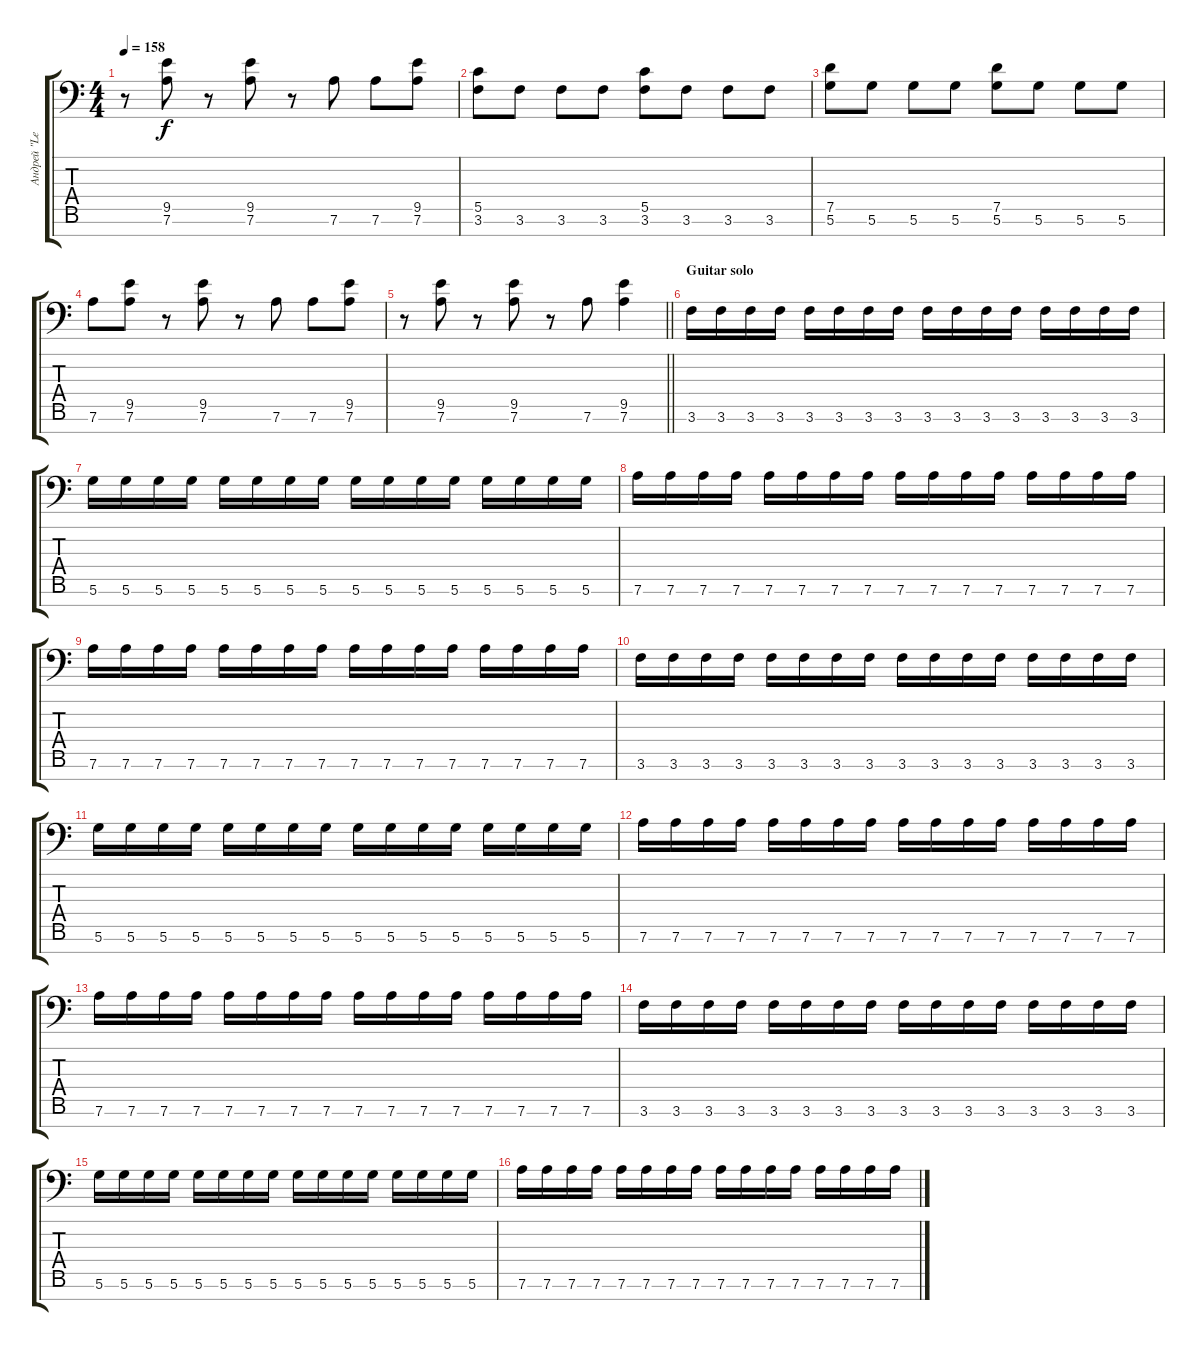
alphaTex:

\track ("Андрей \"Leo\" Леонтьев" "Андрей \"Le") {instrument distortionguitar}
\staff {score tabs}
\tuning (D4 A3 F3 C3 G2 D2 A1) {hide}
\ts (4 4)
\tempo 158
\clef f4
\ks c
r.8{dy f} (9.5 7.6).8 r.8 (9.5 7.6).8 r.8 7.6.8 7.6.8 (9.5 7.6).8 |
(5.5 3.6).8 3.6.8 3.6.8 3.6.8 (5.5 3.6).8 3.6.8 3.6.8 3.6.8 |
(7.5 5.6).8 5.6.8 5.6.8 5.6.8 (7.5 5.6).8 5.6.8 5.6.8 5.6.8 |
7.6.8 (9.5 7.6).8 r.8 (9.5 7.6).8 r.8 7.6.8 7.6.8 (9.5 7.6).8 |
\barLineRight lightlight
r.8 (9.5 7.6).8 r.8 (9.5 7.6).8 r.8 7.6.8 (9.5 7.6).4 |
\section ("" "Guitar solo")
3.6.16 3.6.16 3.6.16 3.6.16 3.6.16 3.6.16 3.6.16 3.6.16 3.6.16 3.6.16 3.6.16 3.6.16 3.6.16 3.6.16 3.6.16 3.6.16 |
5.6.16 5.6.16 5.6.16 5.6.16 5.6.16 5.6.16 5.6.16 5.6.16 5.6.16 5.6.16 5.6.16 5.6.16 5.6.16 5.6.16 5.6.16 5.6.16 |
7.6.16 7.6.16 7.6.16 7.6.16 7.6.16 7.6.16 7.6.16 7.6.16 7.6.16 7.6.16 7.6.16 7.6.16 7.6.16 7.6.16 7.6.16 7.6.16 |
7.6.16 7.6.16 7.6.16 7.6.16 7.6.16 7.6.16 7.6.16 7.6.16 7.6.16 7.6.16 7.6.16 7.6.16 7.6.16 7.6.16 7.6.16 7.6.16 |
3.6.16 3.6.16 3.6.16 3.6.16 3.6.16 3.6.16 3.6.16 3.6.16 3.6.16 3.6.16 3.6.16 3.6.16 3.6.16 3.6.16 3.6.16 3.6.16 |
5.6.16 5.6.16 5.6.16 5.6.16 5.6.16 5.6.16 5.6.16 5.6.16 5.6.16 5.6.16 5.6.16 5.6.16 5.6.16 5.6.16 5.6.16 5.6.16 |
7.6.16 7.6.16 7.6.16 7.6.16 7.6.16 7.6.16 7.6.16 7.6.16 7.6.16 7.6.16 7.6.16 7.6.16 7.6.16 7.6.16 7.6.16 7.6.16 |
7.6.16 7.6.16 7.6.16 7.6.16 7.6.16 7.6.16 7.6.16 7.6.16 7.6.16 7.6.16 7.6.16 7.6.16 7.6.16 7.6.16 7.6.16 7.6.16 |
3.6.16 3.6.16 3.6.16 3.6.16 3.6.16 3.6.16 3.6.16 3.6.16 3.6.16 3.6.16 3.6.16 3.6.16 3.6.16 3.6.16 3.6.16 3.6.16 |
5.6.16 5.6.16 5.6.16 5.6.16 5.6.16 5.6.16 5.6.16 5.6.16 5.6.16 5.6.16 5.6.16 5.6.16 5.6.16 5.6.16 5.6.16 5.6.16 |
7.6.16 7.6.16 7.6.16 7.6.16 7.6.16 7.6.16 7.6.16 7.6.16 7.6.16 7.6.16 7.6.16 7.6.16 7.6.16 7.6.16 7.6.16 7.6.16
